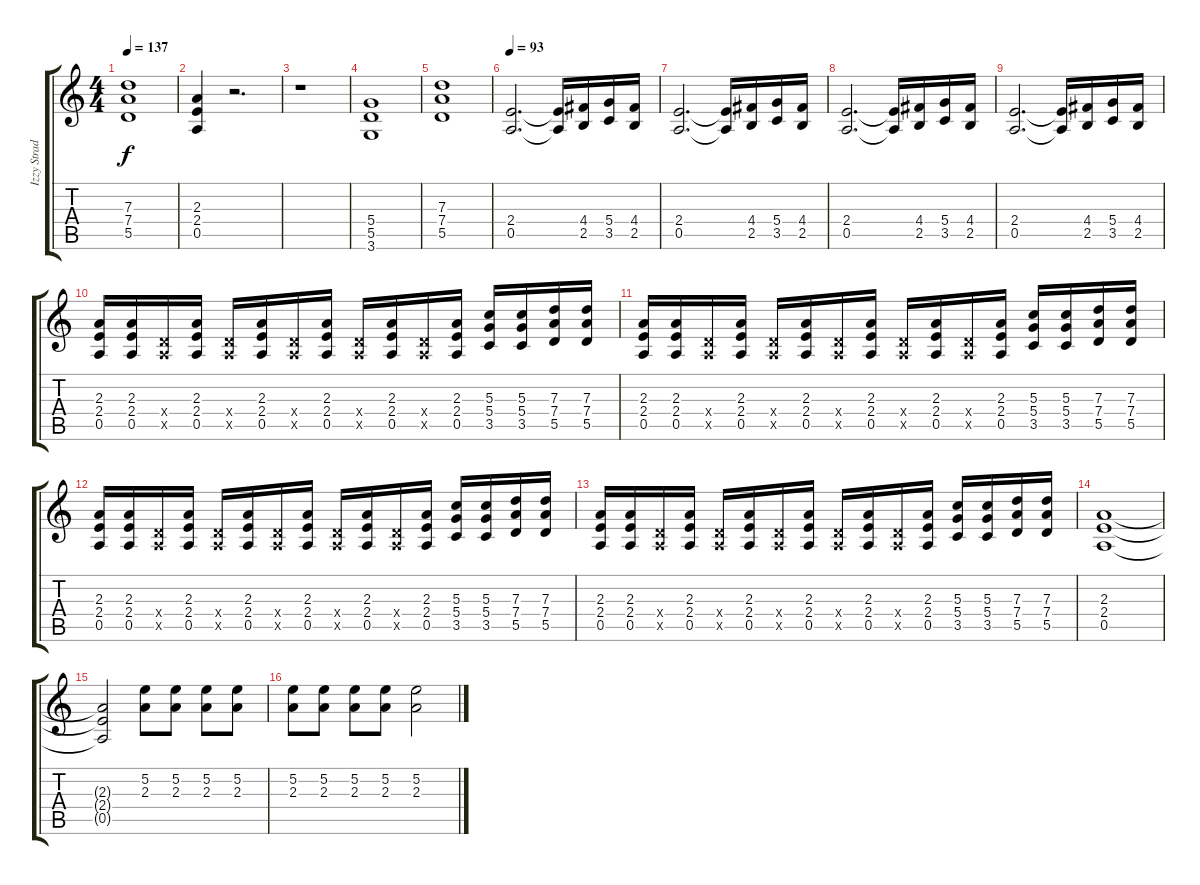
\track ("Izzy Stradlin" "Izzy Strad") {instrument overdrivenguitar}
\staff {score tabs}
\tuning (E4 B3 G3 D3 A2 E2) {hide}
\ts (4 4)
\tempo 137
\clef g2
\ks c
(7.3 7.4 5.5).1{dy f} |
(2.3 2.4 0.5).4 r.2{d} |
r.1 |
(5.4 5.5 3.6).1 |
(7.3 7.4 5.5).1 |
\tempo 80
\tempo 93
(2.4 0.5).2{d} (2.4{t} 0.5{t}).16 (4.4 2.5).16 (5.4 3.5).16 (4.4 2.5).16 |
(2.4 0.5).2{d} (2.4{t} 0.5{t}).16 (4.4 2.5).16 (5.4 3.5).16 (4.4 2.5).16 |
(2.4 0.5).2{d} (2.4{t} 0.5{t}).16 (4.4 2.5).16 (5.4 3.5).16 (4.4 2.5).16 |
(2.4 0.5).2{d} (2.4{t} 0.5{t}).16 (4.4 2.5).16 (5.4 3.5).16 (4.4 2.5).16 |
(2.3 2.4 0.5).16 (2.3 2.4 0.5).16 (0.4{x} 0.5{x}).16 (2.3 2.4 0.5).16 (0.4{x} 0.5{x}).16 (2.3 2.4 0.5).16 (0.4{x} 0.5{x}).16 (2.3 2.4 0.5).16 (0.4{x} 0.5{x}).16 (2.3 2.4 0.5).16 (0.4{x} 0.5{x}).16 (2.3 2.4 0.5).16 (5.3 5.4 3.5).16 (5.3 5.4 3.5).16 (7.3 7.4 5.5).16 (7.3 7.4 5.5).16 |
(2.3 2.4 0.5).16 (2.3 2.4 0.5).16 (0.4{x} 0.5{x}).16 (2.3 2.4 0.5).16 (0.4{x} 0.5{x}).16 (2.3 2.4 0.5).16 (0.4{x} 0.5{x}).16 (2.3 2.4 0.5).16 (0.4{x} 0.5{x}).16 (2.3 2.4 0.5).16 (0.4{x} 0.5{x}).16 (2.3 2.4 0.5).16 (5.3 5.4 3.5).16 (5.3 5.4 3.5).16 (7.3 7.4 5.5).16 (7.3 7.4 5.5).16 |
(2.3 2.4 0.5).16 (2.3 2.4 0.5).16 (0.4{x} 0.5{x}).16 (2.3 2.4 0.5).16 (0.4{x} 0.5{x}).16 (2.3 2.4 0.5).16 (0.4{x} 0.5{x}).16 (2.3 2.4 0.5).16 (0.4{x} 0.5{x}).16 (2.3 2.4 0.5).16 (0.4{x} 0.5{x}).16 (2.3 2.4 0.5).16 (5.3 5.4 3.5).16 (5.3 5.4 3.5).16 (7.3 7.4 5.5).16 (7.3 7.4 5.5).16 |
(2.3 2.4 0.5).16 (2.3 2.4 0.5).16 (0.4{x} 0.5{x}).16 (2.3 2.4 0.5).16 (0.4{x} 0.5{x}).16 (2.3 2.4 0.5).16 (0.4{x} 0.5{x}).16 (2.3 2.4 0.5).16 (0.4{x} 0.5{x}).16 (2.3 2.4 0.5).16 (0.4{x} 0.5{x}).16 (2.3 2.4 0.5).16 (5.3 5.4 3.5).16 (5.3 5.4 3.5).16 (7.3 7.4 5.5).16 (7.3 7.4 5.5).16 |
(2.3 2.4 0.5).1 |
(2.3{t} 2.4{t} 0.5{t}).2 (5.2 2.3).8 (5.2 2.3).8 (5.2 2.3).8 (5.2 2.3).8 |
(5.2 2.3).8 (5.2 2.3).8 (5.2 2.3).8 (5.2 2.3).8 (5.2 2.3).2
